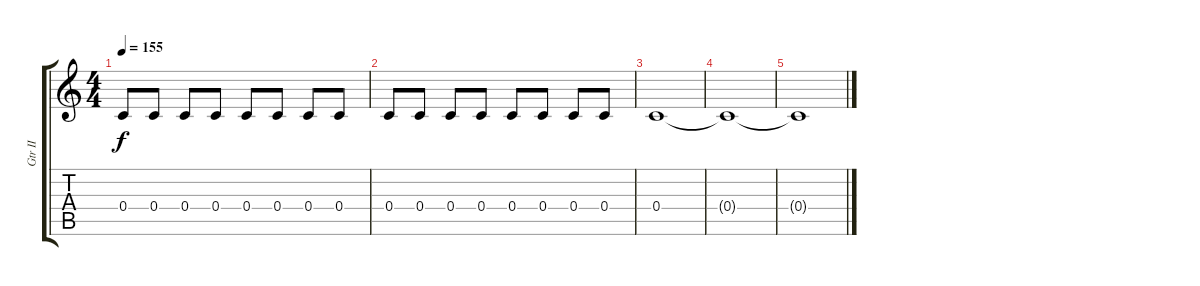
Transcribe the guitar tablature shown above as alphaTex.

\track ("Gtr II" "Gtr II") {instrument overdrivenguitar}
\staff {score tabs}
\tuning (D4 A3 F3 C3 G2 C2) {hide}
\ts (4 4)
\tempo 155
\clef g2
\ks c
0.4.8{dy f} 0.4.8 0.4.8 0.4.8 0.4.8 0.4.8 0.4.8 0.4.8 |
0.4.8 0.4.8 0.4.8 0.4.8 0.4.8 0.4.8 0.4.8 0.4.8 |
0.4.1 |
0.4{t}.1 |
0.4{t}.1
